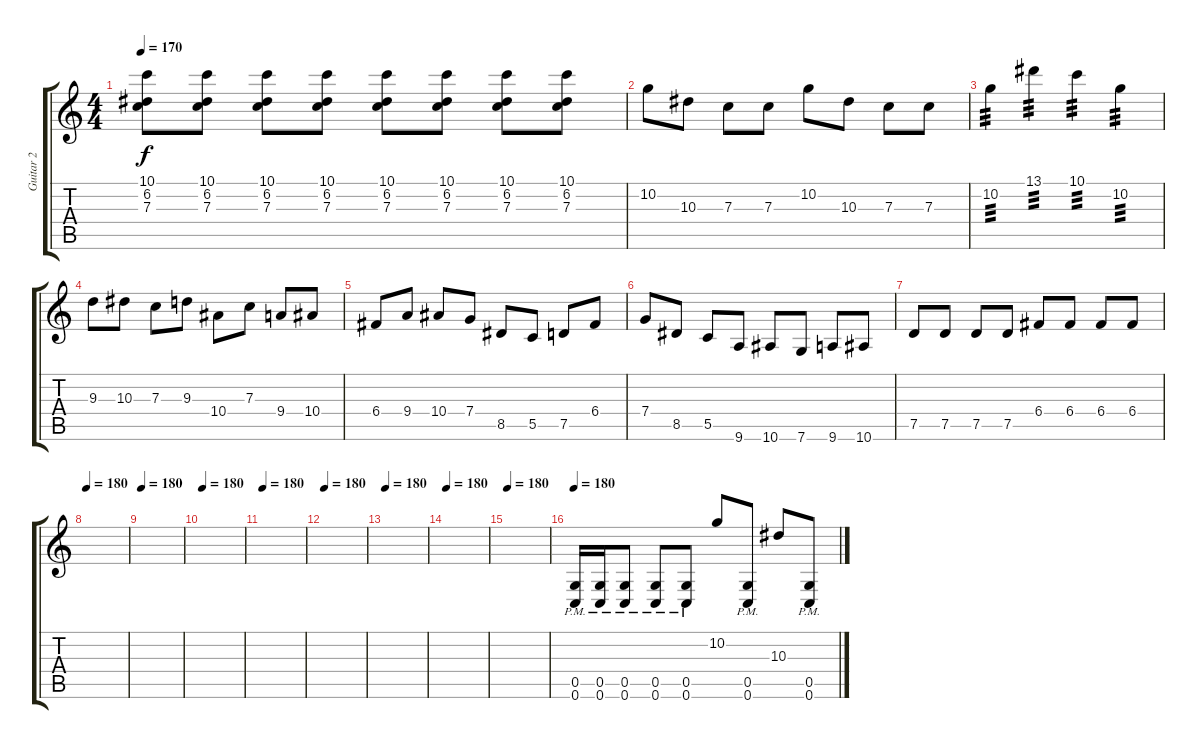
\track ("Guitar 2" "Guitar 2") {instrument distortionguitar}
\staff {score tabs}
\tuning (D4 A3 F3 C3 G2 C2) {hide}
\ts (4 4)
\tempo 170
\clef g2
\ks c
(10.1 6.2 7.3).8{dy f} (10.1 6.2 7.3).8 (10.1 6.2 7.3).8 (10.1 6.2 7.3).8 (10.1 6.2 7.3).8 (10.1 6.2 7.3).8 (10.1 6.2 7.3).8 (10.1 6.2 7.3).8 |
10.2.8 10.3.8 7.3.8 7.3.8 10.2.8 10.3.8 7.3.8 7.3.8 |
10.2.4{tp 3} 13.1.4{tp 3} 10.1.4{tp 3} 10.2.4{tp 3} |
9.3.8 10.3.8 7.3.8 9.3.8 10.4.8 7.3.8 9.4.8 10.4.8 |
6.4.8 9.4.8 10.4.8 7.4.8 8.5.8 5.5.8 7.5.8 6.4.8 |
7.4.8 8.5.8 5.5.8 9.6.8 10.6.8 7.6.8 9.6.8 10.6.8 |
7.5.8 7.5.8 7.5.8 7.5.8 6.4.8 6.4.8 6.4.8 6.4.8 |
\tempo 180
|
\tempo 180
|
\tempo 180
|
\tempo 180
|
\tempo 180
|
\tempo 180
|
\tempo 180
|
\tempo 180
|
\tempo 180
(0.5{pm} 0.6{pm}).16 (0.5{pm} 0.6{pm}).16 (0.5{pm} 0.6{pm}).8 (0.5{pm} 0.6{pm}).8 (0.5{pm} 0.6{pm}).8 10.2.8 (0.5{pm} 0.6{pm}).8 10.3.8 (0.5{pm} 0.6{pm}).8
